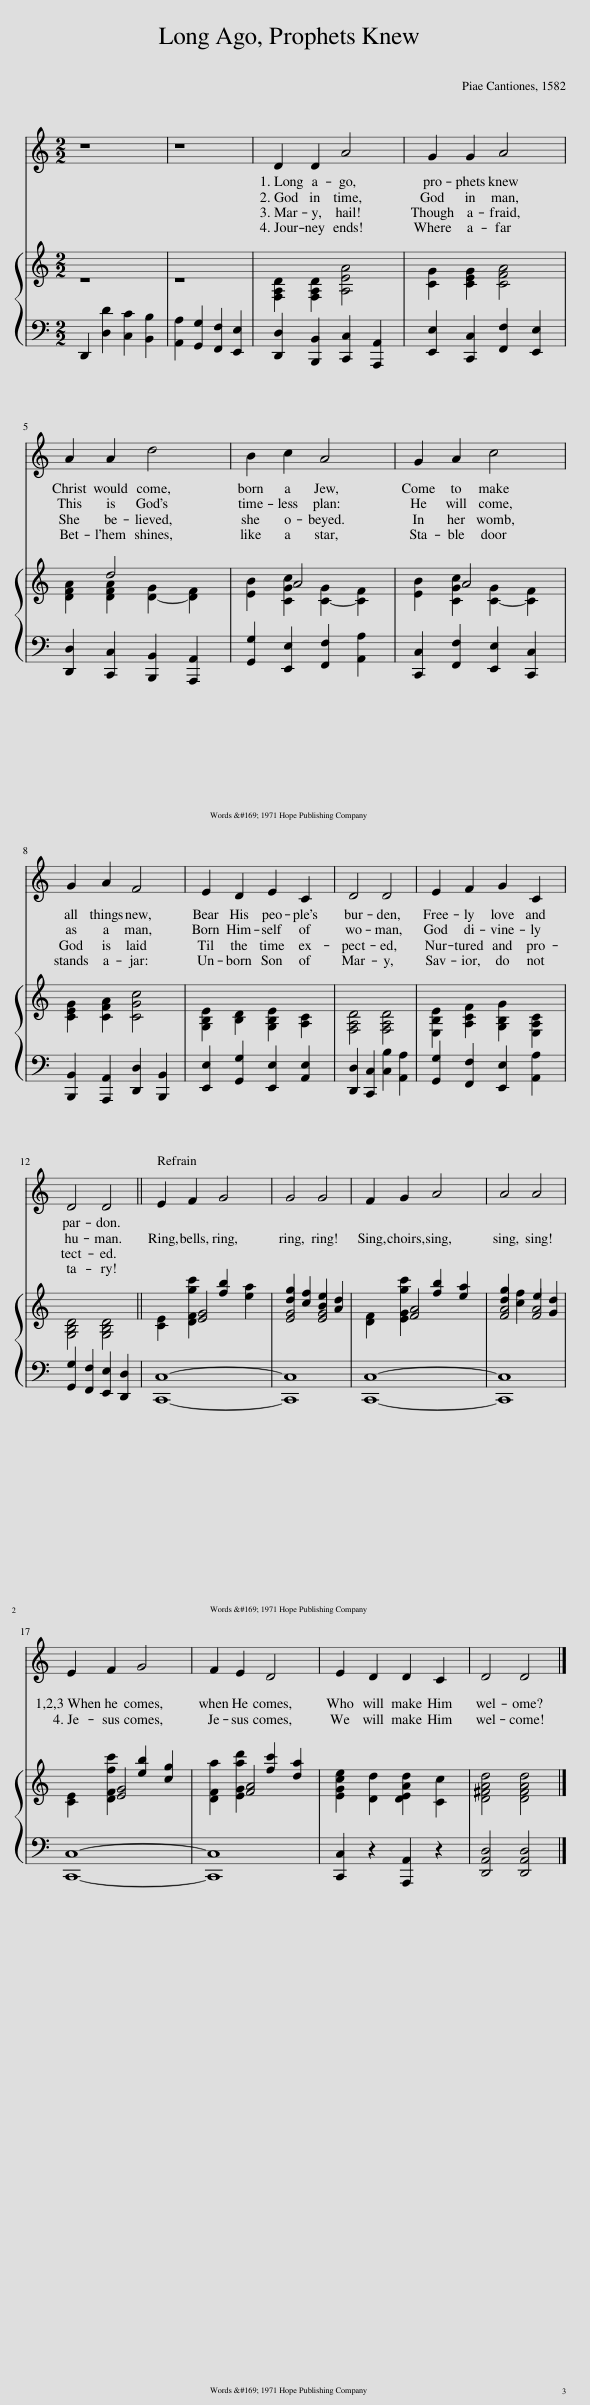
X:1
%%score 1 { ( 2 3 ) | 4 }
L:1/8
M:2/2
I:linebreak $
K:C
V:1 treble
V:2 treble
V:3 treble
V:4 bass
V:1
 z8 | z8 | D2 D2 A4 | G2 G2 A4 |$ A2 A2 d4 | %5
 B2 c2 A4 | G2 A2 c4 |$ G2 A2 F4 | E2 D2 E2 C2 | D4 D4 | %10
 E2 F2 G2 C2 |$ D4 D4 || E2 F2 G4 | G4 G4 | F2 G2 A4 | %15
 A4 A4 |$ E2 F2 G4 | F2 E2 D4 | E2 D2 D2 C2 | D4 D4 |] %20
V:2
 x8 | x8 | x8 | x8 |$ x2 d4 x2 | %5
 x2 A4 x2 | x2 A4 x2 |$ x8 | x8 | x8 | %10
 x8 |$ x8 || x2 [EG]4 x2 | [EG]4 [EG]4 | x2 [FA]4 x2 | %15
 [FA]4 [FA]4 |$ x2 [EG]4 x2 | x2 [FA]4 x2 | x8 | x8 |] %20
V:3
 z8 | z8 | [F,A,D]2 [F,A,D]2 [A,EA]4 | [CG]2 [CEG]2 [CFA]4 |$ [DFA]2 [DFA]2 [D-G]2 [DF]2 | %5
 [EB]2 [CGc]2 [C-G]2 [CF]2 | [EB]2 [CGc]2 [C-G]2 [CF]2 |$ [CEG]2 [CFA]2 [CGc]4 | [G,B,E]2 [B,D]2 [G,B,E]2 [A,C]2 | [F,A,D]4 [F,A,D]4 | %10
 [E,B,E]2 [A,CF]2 [G,B,G]2 [E,A,C]2 |$ [G,B,D]4 [G,B,D]4 || [CE]2 [DFgc']2 [fb]2 [ea]2 | [dg]2 [cf]2 [Be]2 [Ad]2 | [DF]2 [EGgc']2 [fb]2 [ea]2 | %15
 [dg]2 [cf]2 e2 [Gd]2 |$ [CE]2 [DFfc']2 [eb]2 [cg]2 | [DFa]2 [EGad']2 [fc']2 [da]2 | [EGce]2 [Dd]2 [DEAd]2 [Cc]2 | [D^FAd]4 [DFAd]4 |] %20
V:4
 D,,2 [D,D]2 [C,C]2 [B,,B,]2 | [A,,A,]2 [G,,G,]2 [F,,F,]2 [E,,E,]2 | [D,,D,]2 [B,,,B,,]2 [C,,C,]2 [A,,,A,,]2 | [E,,E,]2 [C,,C,]2 [F,,F,]2 [E,,E,]2 |$ [D,,D,]2 [C,,C,]2 [B,,,B,,]2 [A,,,A,,]2 | %5
 [G,,G,]2 [E,,E,]2 [F,,F,]2 [A,,A,]2 | [C,,C,]2 [F,,F,]2 [E,,E,]2 [C,,C,]2 |$ [B,,,B,,]2 [A,,,A,,]2 [D,,D,]2 [B,,,B,,]2 | [E,,E,]2 [G,,G,]2 [E,,E,]2 [A,,E,]2 | [D,,D,]2 [C,,C,]2 [C,B,]2 [A,,A,]2 | %10
 [G,,G,]2 [F,,F,]2 [E,,E,]2 [A,,A,]2 |$ [G,,G,]2 [F,,F,]2 [E,,E,]2 [D,,D,]2 || [C,,C,]8- | [C,,C,]8 | [C,,C,]8- | %15
 [C,,C,]8 |$ [C,,C,]8- | [C,,C,]8 | [C,,C,]2 z2 [A,,,A,,]2 z2 | [D,,A,,D,]4 [D,,A,,D,]4 |] %20
